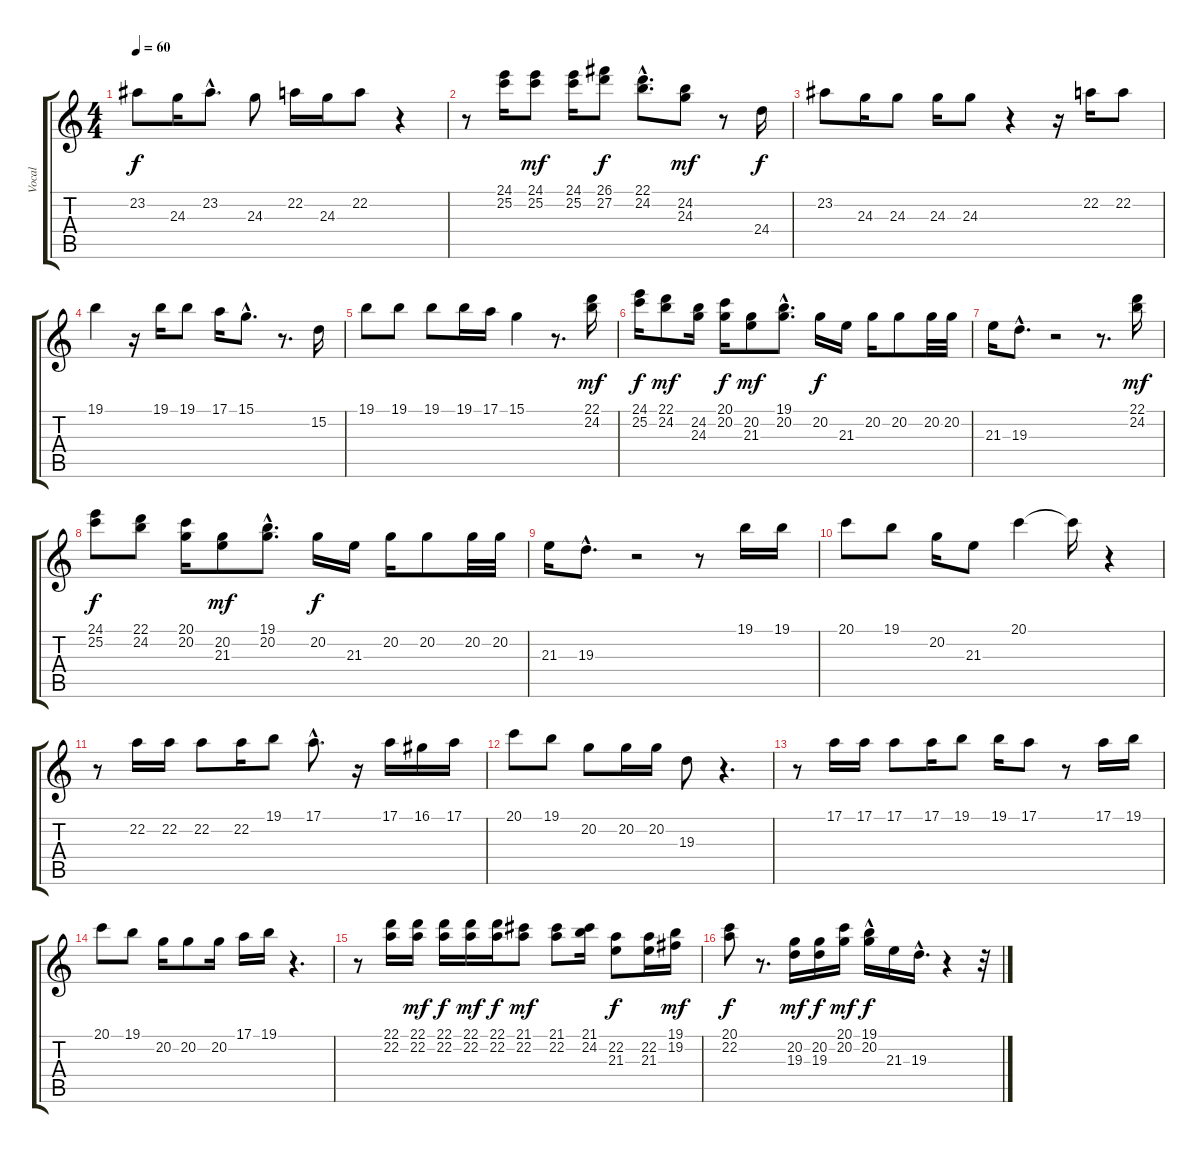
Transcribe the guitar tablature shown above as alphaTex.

\track ("Vocal" "Vocal") {instrument stringensemble1}
\staff {score tabs}
\tuning (E4 B3 G3 D3 A2 E2) {hide}
\ts (4 4)
\tempo 60
\clef g2
\ks c
23.2.8{dy f} 24.3.16 23.2{hac}.8{d} 24.3.8 22.2.16 24.3.16 22.2.8 r.4 |
r.8 (24.1 25.2).16 (24.1 25.2).8{dy mf} (24.1 25.2).16 (26.1 27.2).8{dy f} (22.1{hac} 24.2{hac}).8{d} (24.2 24.3).8{dy mf} r.8 24.4.16{dy f} |
23.2.8 24.3.16 24.3.8 24.3.16 24.3.8 r.4 r.16 22.2.16 22.2.8 |
19.1.4 r.16 19.1.16 19.1.8 17.1.16 15.1{hac}.8{d} r.8{d} 15.2.16 |
19.1.8 19.1.8 19.1.8 19.1.16 17.1.16 15.1.4 r.8{d} (22.1 24.2).16{dy mf} |
(24.1 25.2).16{dy f} (22.1 24.2).8{dy mf} (24.2 24.3).16 (20.1 20.2).16{dy f} (20.2 21.3).8{dy mf} (19.1{hac} 20.2{hac}).8{d} 20.2.16{dy f} 21.3.16 20.2.16 20.2.8 20.2.32 20.2.32 |
21.3.16 19.3{hac}.8{d} r.2 r.8{d} (22.1 24.2).16{dy mf} |
(24.1 25.2).8{dy f} (22.1 24.2).8 (20.1 20.2).16 (20.2 21.3).8{dy mf} (19.1{hac} 20.2{hac}).8{d} 20.2.16{dy f} 21.3.16 20.2.16 20.2.8 20.2.32 20.2.32 |
21.3.16 19.3{hac}.8{d} r.2 r.8 19.1.16 19.1.16 |
20.1.8 19.1.8 20.2.16 21.3.8 20.1.4 20.1{t}.16 r.4 |
r.8 22.2.16 22.2.16 22.2.8 22.2.16 19.1.8 17.1{hac}.8{d} r.16 17.1.16 16.1.16 17.1.16 |
20.1.8 19.1.8 20.2.8 20.2.16 20.2.16 19.3.8 r.4{d} |
r.8 17.1.16 17.1.16 17.1.8 17.1.16 19.1.8 19.1.16 17.1.8 r.8 17.1.16 19.1.16 |
20.1.8 19.1.8 20.2.16 20.2.8 20.2.16 17.1.16 19.1.16 r.4{d} |
r.8 (22.1 22.2).16 (22.1 22.2).16{dy mf} (22.1 22.2).16{dy f} (22.1 22.2).16{dy mf} (22.1 22.2).16{dy f} (21.1 22.2).8{dy mf} (21.1 22.2).8 (21.1 24.2).16 (22.2 21.3).8{dy f} (22.2 21.3).16 (19.1 19.2).16{dy mf} |
(20.1 22.2).8{dy f} r.8{d} (20.2 19.3).16{dy mf} (20.2 19.3).16{dy f} (20.1 20.2).16{dy mf} (19.1{hac} 20.2).16{dy f} 21.3.16 19.3{hac}.16{d} r.4 r.32
